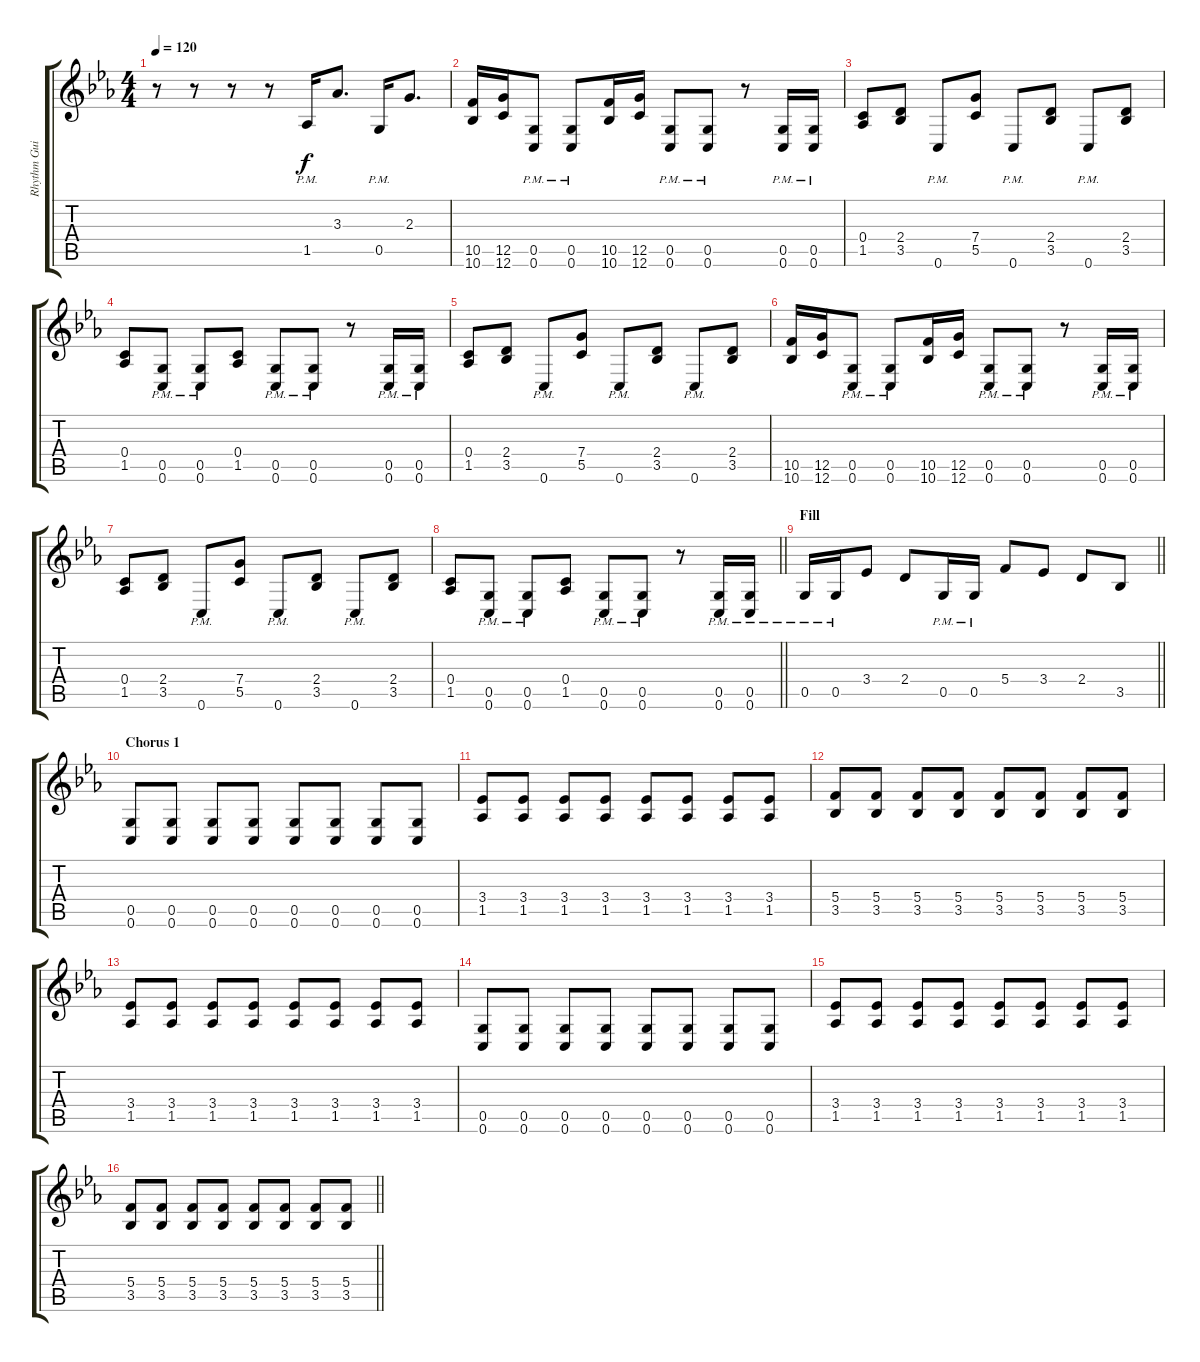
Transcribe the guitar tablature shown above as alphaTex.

\track ("Rhythm Guitar" "Rhythm Gui") {instrument distortionguitar}
\staff {score tabs}
\tuning (D4 A3 F3 C3 G2 C2) {hide}
\ts (4 4)
\tempo 120
\clef g2
\ks cminor
r.8{dy f} r.8 r.8 r.8 1.5{pm}.16 3.3.8{d} 0.5{pm}.16 2.3.8{d} |
(10.5 10.6).16 (12.5 12.6).16 (0.5{pm} 0.6{pm}).8 (0.5{pm} 0.6{pm}).8 (10.5 10.6).16 (12.5 12.6).16 (0.5{pm} 0.6{pm}).8 (0.5{pm} 0.6{pm}).8 r.8 (0.5{pm} 0.6{pm}).16 (0.5{pm} 0.6{pm}).16 |
(0.4 1.5).8 (2.4 3.5).8 0.6{pm}.8 (7.4 5.5).8 0.6{pm}.8 (2.4 3.5).8 0.6{pm}.8 (2.4 3.5).8 |
(0.4 1.5).8 (0.5{pm} 0.6{pm}).8 (0.5{pm} 0.6{pm}).8 (0.4 1.5).8 (0.5{pm} 0.6{pm}).8 (0.5{pm} 0.6{pm}).8 r.8 (0.5{pm} 0.6).16 (0.5{pm} 0.6).16 |
(0.4 1.5).8 (2.4 3.5).8 0.6{pm}.8 (7.4 5.5).8 0.6{pm}.8 (2.4 3.5).8 0.6{pm}.8 (2.4 3.5).8 |
(10.5 10.6).16 (12.5 12.6).16 (0.5{pm} 0.6{pm}).8 (0.5{pm} 0.6{pm}).8 (10.5 10.6).16 (12.5 12.6).16 (0.5{pm} 0.6{pm}).8 (0.5{pm} 0.6{pm}).8 r.8 (0.5{pm} 0.6{pm}).16 (0.5{pm} 0.6{pm}).16 |
(0.4 1.5).8 (2.4 3.5).8 0.6{pm}.8 (7.4 5.5).8 0.6{pm}.8 (2.4 3.5).8 0.6{pm}.8 (2.4 3.5).8 |
\barLineRight lightlight
(0.4 1.5).8 (0.5{pm} 0.6{pm}).8 (0.5{pm} 0.6{pm}).8 (0.4 1.5).8 (0.5{pm} 0.6{pm}).8 (0.5{pm} 0.6{pm}).8 r.8 (0.5{pm} 0.6).16 (0.5{pm} 0.6).16 |
\section ("" "Fill")
\barLineRight lightlight
0.5{pm}.16 0.5{pm}.16 3.4.8 2.4.8 0.5{pm}.16 0.5{pm}.16 5.4.8 3.4.8 2.4.8 3.5.8 |
\section ("" "Chorus 1")
(0.5 0.6).8 (0.5 0.6).8 (0.5 0.6).8 (0.5 0.6).8 (0.5 0.6).8 (0.5 0.6).8 (0.5 0.6).8 (0.5 0.6).8 |
(3.4 1.5).8 (3.4 1.5).8 (3.4 1.5).8 (3.4 1.5).8 (3.4 1.5).8 (3.4 1.5).8 (3.4 1.5).8 (3.4 1.5).8 |
(5.4 3.5).8 (5.4 3.5).8 (5.4 3.5).8 (5.4 3.5).8 (5.4 3.5).8 (5.4 3.5).8 (5.4 3.5).8 (5.4 3.5).8 |
(3.4 1.5).8 (3.4 1.5).8 (3.4 1.5).8 (3.4 1.5).8 (3.4 1.5).8 (3.4 1.5).8 (3.4 1.5).8 (3.4 1.5).8 |
(0.5 0.6).8 (0.5 0.6).8 (0.5 0.6).8 (0.5 0.6).8 (0.5 0.6).8 (0.5 0.6).8 (0.5 0.6).8 (0.5 0.6).8 |
(3.4 1.5).8 (3.4 1.5).8 (3.4 1.5).8 (3.4 1.5).8 (3.4 1.5).8 (3.4 1.5).8 (3.4 1.5).8 (3.4 1.5).8 |
\barLineRight lightlight
(5.4 3.5).8 (5.4 3.5).8 (5.4 3.5).8 (5.4 3.5).8 (5.4 3.5).8 (5.4 3.5).8 (5.4 3.5).8 (5.4 3.5).8
